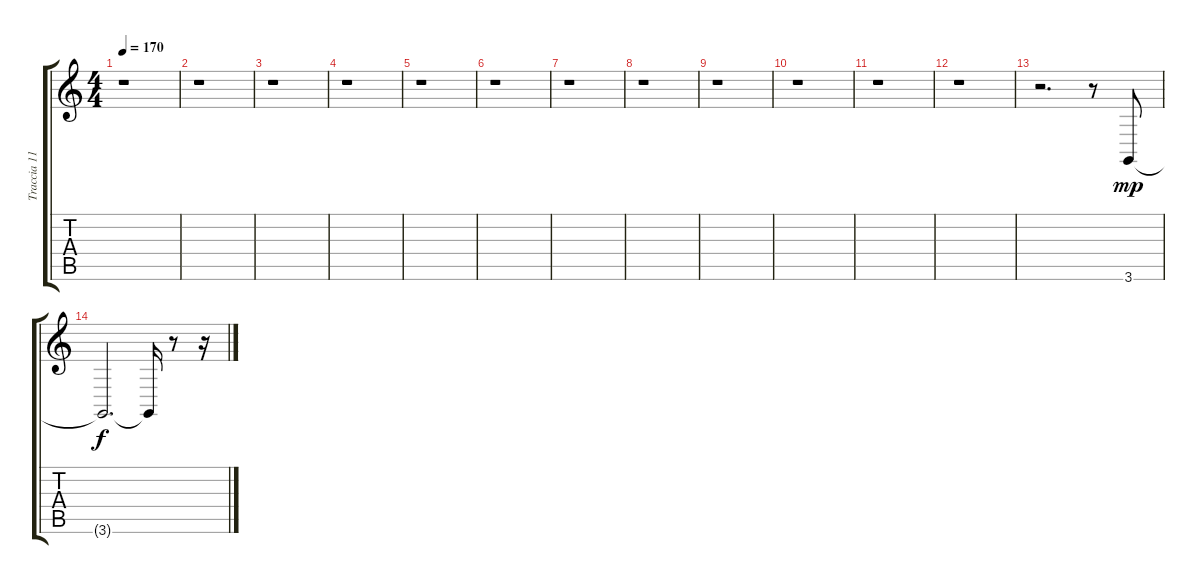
\track ("Traccia 11" "Traccia 11") {instrument gunshot}
\staff {score tabs}
\tuning (E4 B3 G3 D3 A2 E2) {hide}
\ts (4 4)
\tempo 170
\clef g2
\ks c
r.1{dy f} |
r.1 |
r.1 |
r.1 |
r.1 |
r.1 |
r.1 |
r.1 |
r.1 |
r.1 |
r.1 |
r.1 |
r.2{d} r.8 3.6.8{dy mp} |
3.6{t}.2{d dy f} 3.6{t}.16 r.8 r.16
